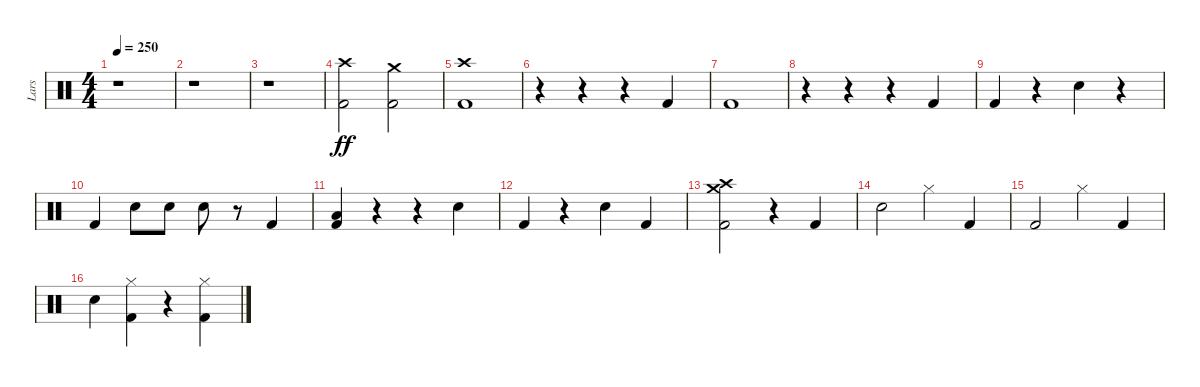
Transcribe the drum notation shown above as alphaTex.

\track ("Lars" "Lars") {instrument percussion}
\staff {score}
\articulation defaults
\ts (4 4)
\tempo 250
\clef neutral
\ks c
r.1{dy ff} |
r.1 |
r.1 |
("Crash high (hit)" "Kick (hit) 2").2{volume 16} ("Crash medium (hit)" "Kick (hit) 2").2 |
("Crash high (hit)" "Kick (hit) 2").1 |
r.4 r.4 r.4 "Kick (hit) 2".4 |
"Kick (hit) 2".1 |
r.4 r.4 r.4 "Kick (hit) 2".4 |
"Kick (hit) 2".4 r.4 "Snare (hit) 2".4 r.4 |
"Kick (hit) 2".4 "Snare (hit) 2".8 "Snare (hit) 2".8 "Snare (hit) 2".8 r.8 "Kick (hit) 2".4 |
("Kick (hit) 2" "Low Floor Tom (hit)").4 r.4 r.4 "Snare (hit) 2".4 |
"Kick (hit) 2".4 r.4 "Snare (hit) 2".4 "Kick (hit) 2".4 |
("Crash medium (hit)" "Crash high (hit)" "Kick (hit) 2").2 r.4 "Kick (hit) 2".4 |
"Snare (hit) 2".2 "Hi-Hat (closed)".4 "Kick (hit) 2".4 |
"Kick (hit) 2".2 "Hi-Hat (closed)".4 "Kick (hit) 2".4 |
"Snare (hit) 2".4 ("Kick (hit) 2" "Hi-Hat (closed)").4 r.4 ("Kick (hit) 2" "Hi-Hat (closed)").4
